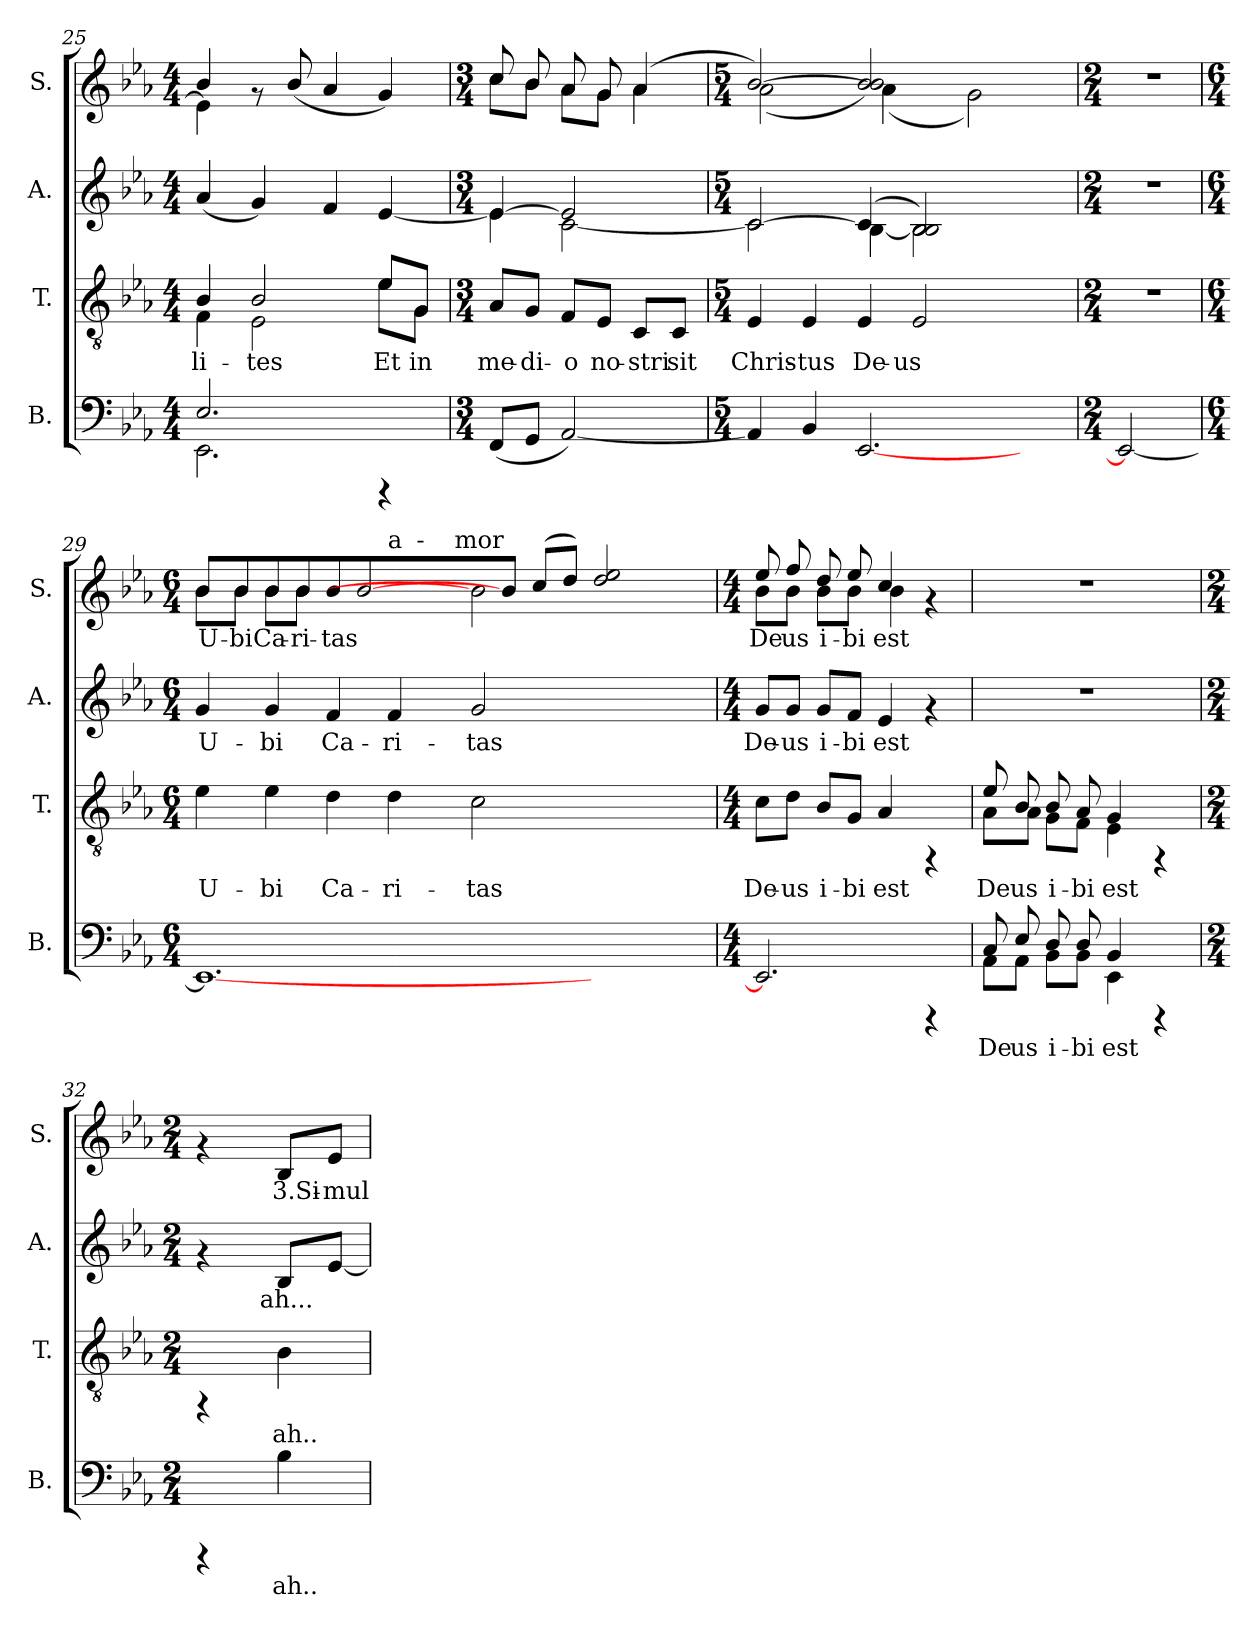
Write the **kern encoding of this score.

**kern	**text	**kern	**text	**kern	**text	**kern	**text
*part4	*part4	*part3	*part3	*part2	*part2	*part1	*part1
*staff4	*staff4	*staff3	*staff3	*staff2	*staff2	*staff1	*staff1
*I"B.	*	*I"T.	*	*I"A.	*	*I"S.	*
*I'B.	*	*I'T.	*	*I'A.	*	*I'S.	*
*clefF4	*	*clefGv2	*	*clefG2	*	*clefG2	*
*k[b-e-a-]	*	*k[b-e-a-]	*	*k[b-e-a-]	*	*k[b-e-a-]	*
*E-:	*	*E-:	*	*E-:	*	*E-:	*
*M4/4	*	*M4/4	*	*M4/4	*	*M4/4	*
=25	=25	=25	=25	=25	=25	=25	=25
*^	*	*	*	*	*	*	*
!	!	!LO:LY:b:cj	!	!LO:LY:b:cj	!	!LO:LY:b:cj	!	!LO:LY:b:cj
*	*	*	*^	*	*	*	*^	*
2.E-/	2.EE-\	.	4B-/	4F\	li-	(<4a-/	.	4b-/	4e-\]	.
!	!	!	!	!	!LO:LY:b:cj	!	!LO:LY:b:cj	!	!	!
.	.	.	2B-/	2E-\	-tes	4g/)	.	8rf	2.ryy	.
!	!	!	!	!	!	!	!	!	!	!LO:LY:b:cj
.	.	.	.	.	.	.	.	(<8b-/	.	.
!	!	!	!	!	!	!	!LO:LY:b:cj	!	!	!LO:LY:b:cj
.	.	.	.	.	.	4f/	.	4a-/	.	.
!	!	!	!	!	!LO:LY:b:cj	!	!LO:LY:b:cj	!	!	!LO:LY:b:cj
4rCCC	4ryy	.	8e-/L	8e-\L	Et	[<4e-/	.	4g/)	.	.
!	!	!	!	!	!LO:LY:b:cj	!	!	!	!	!
.	.	.	8G/J	8G\J	in	.	.	.	.	.
*v	*v	*	*	*	*	*	*	*	*	*
*	*	*v	*v	*	*	*	*	*	*
=26	=26	=26	=26	=26	=26	=26	=26	=26
*M3/4	*	*M3/4	*	*M3/4	*	*M3/4	*	*
*	*	*^	*	*	*	*	*	*
!	!LO:LY:b:cj	!	!	!LO:LY:b:cj	!	!LO:LY:b:cj	!	!	!LO:LY:b:cj
*	*	*v	*v	*	*^	*	*	*	*
(<8FF/L	.	8A-/L	me-	4e-/_>	4e-\	.	8cc/L	8cc\L	.
!	!LO:LY:b:cj	!	!LO:LY:b:cj	!	!	!	!	!	!LO:LY:b:cj
8GG/J	.	8G/J	-di-	.	.	.	8b-/	8b-\J	.
!	!LO:LY:b:cj	!	!LO:LY:b:cj	!	!	!LO:LY:b:cj	!	!	!LO:LY:b:cj
[<2AA-/)	.	8F/L	-o	2e-/]	[<2c\	.	8a-/	8a-\L	.
!	!	!	!LO:LY:b:cj	!	!	!	!	!	!LO:LY:b:cj
.	.	8E-/J	no-	.	.	.	8g/	8g\J	.
!	!	!	!LO:LY:b:cj	!	!	!	!	!	!LO:LY:b:cj
.	.	8C/L	-stri	.	.	.	(<4a-/	4a-\	.
!	!	!	!LO:LY:b:cj	!	!	!	!	!	!
.	.	8C/J	sit	.	.	.	.	.	.
=27	=27	=27	=27	=27	=27	=27	=27	=27	=27
*M5/4	*	*M5/4	*	*M5/4	*	*	*M5/4	*	*
!	!LO:LY:b:cj	!	!LO:LY:b:cj	!	!	!LO:LY:b:cj	!	!	!LO:LY:b:cj
4AA-/]	.	4E-/	Chris-	2c/_>	2c\	.	[>2b-/)	(<2a-\	.
!	!LO:LY:b:cj	!	!LO:LY:b:cj	!	!	!	!	!	!
4BB-/	.	4E-/	-tus	.	.	.	.	.	.
!	!LO:LY:b:cj	!	!LO:LY:b:cj	!	!	!LO:LY:b:cj	!	!	!LO:LY:b:cj
[<2.EE-/	.	4E-/	De-	(>4c/]	[<4B-\	.	2b-/ 2b-/])	(<4a-\	.
!	!	!	!LO:LY:b:cj	!	!	!LO:LY:b:cj	!	!	!
.	.	2E-/	-us	2B-/ 2B-/ 2B-/])	2B-\	.	.	2.ryy	.
!	!	!	!	!	!	!	!	!	!LO:LY:b:cj
.	.	.	.	.	.	.	2g\)	.	.
4ryy	.	4ryy	.	4ryy	4ryy	.	.	.	.
*	*	*	*	*v	*v	*	*	*	*
*	*	*	*	*	*	*v	*v	*
!!LO:LB:g=z
=28	=28	=28	=28	=28	=28	=28	=28
*M2/4	*	*M2/4	*	*M2/4	*	*M2/4	*
*	*	*	*	*^	*	*	*
!	!LO:LY:b:cj	!	!	!	!	!	!	!
*	*	*	*	*v	*v	*	*	*
2EE-/_<	.	2r	.	2r	.	2r	.
=29	=29	=29	=29	=29	=29	=29	=29
*M6/4	*	*M6/4	*	*M6/4	*	*M6/4	*
!	!	!	!	!	!	!LO:TX:a:t=U - bi ca - ri -tas et	!
!	!LO:LY:b:cj	!	!LO:LY:b:cj	!	!LO:LY:b:cj	!	!LO:LY:b:cj
*	*	*	*	*	*	*^	*
*	*	*	*	*	*	*	*^	*
*	*	*	*	*	*	*	*	*^	*
*	*	*	*	*	*	*	*	*	*^	*
1.EE-_<	.	4e-\	U-	4g/	U-	8b-/L	8b-\L	2.ryy	2ryy	2ryy	U-
!	!	!	!	!	!	!	!	!	!	!	!LO:LY:b:cj
.	.	.	.	.	.	8b-/	8b-\J	.	.	.	-bi
!	!	!	!LO:LY:b:cj	!	!LO:LY:b:cj	!	!	!	!	!	!LO:LY:b:cj
.	.	4e-\	-bi	4g/	-bi	8b-/	8b-\L	.	.	.	Ca-
!	!	!	!	!	!	!	!	!	!	!	!LO:LY:b:cj
.	.	.	.	.	.	8b-/	8b-\J	.	.	.	-ri-
!	!	!	!LO:LY:b:cj	!	!LO:LY:b:cj	!	!	!	!	!	!LO:LY:b:cj
.	.	4d\	Ca-	4f/	Ca-	8b-/	2ryy	.	4ryy	4ryy	tas
.	.	.	.	.	.	[<2b-\	.	.	.	.	.
!	!	!	!	!	!	!	!	!LO:TX:a:t=a	!	!	!
!	!	!	!LO:LY:b:cj	!	!LO:LY:b:cj	!	!	!	!	!	!
.	.	4d\	-ri-	4f/	-ri-	.	.	1ryy	16..ryy	8ryy	.
!	!	!	!	!	!	!	!	!	!LO:TX:a:t=-	!	!
.	.	.	.	.	.	.	.	.	1ryy	.	.
.	.	.	.	.	.	.	.	.	.	16ryy	.
.	.	.	.	.	.	.	.	.	.	64ryy	.
!	!	!	!	!	!	!	!	!	!	!LO:TX:a:t=mor	!
.	.	.	.	.	.	.	.	.	.	1ryy	.
!	!	!	!LO:LY:b:cj	!	!LO:LY:b:cj	!	!	!	!	!	!LO:LY:b:cj
.	.	2c\	-tas	2g/	-tas	.	2b-\]	.	.	.	.
!	!	!	!	!	!	!	!	!	!	!	!LO:LY:b:cj
.	.	.	.	.	.	8b-/J	.	.	.	.	.
!	!	!	!	!	!	!	!	!	!	!	!LO:LY:b:cj
.	.	.	.	.	.	(>8cc/L	.	.	.	.	-
!	!	!	!	!	!	!	!	!	!	!	!LO:LY:b:cj
.	.	.	.	.	.	8dd/J)	.	.	.	.	.
2ryy	.	2ryy	.	2ryy	.	2ee-/ 2dd/	2ryy	.	.	.	.
.	.	.	.	.	.	.	.	4ryy	.	.	.
.	.	.	.	.	.	.	.	.	8ryy	.	.
.	.	.	.	.	.	.	.	.	.	32.ryy	.
.	.	.	.	.	.	.	.	.	64ryy	.	.
*	*	*	*	*	*	*v	*v	*v	*v	*v	*
=30	=30	=30	=30	=30	=30	=30	=30
*M4/4	*	*M4/4	*	*M4/4	*	*M4/4	*
*	*	*	*	*	*	*^	*
*	*	*	*	*	*	*	*^	*
*	*	*	*	*	*	*	*	*^	*
*	*	*	*	*	*	*	*	*	*^	*
!	!LO:LY:b:cj	!	!LO:LY:b:cj	!	!LO:LY:b:cj	!	!	!	!	!	!LO:LY:b:cj
*	*	*	*	*	*	*	*v	*v	*v	*v	*
2.EE-/]	.	8c\L	De-	8g/L	De-	8ee-/L	8b-\L	De
!	!	!	!LO:LY:b:cj	!	!LO:LY:b:cj	!	!	!LO:LY:b:cj
.	.	8d\J	-us	8g/J	-us	8ff/	8b-\J	us
!	!	!	!LO:LY:b:cj	!	!LO:LY:b:cj	!	!	!LO:LY:b:cj
.	.	8B-/L	i-	8g/L	i-	8dd/	8b-\L	i-
!	!	!	!LO:LY:b:cj	!	!LO:LY:b:cj	!	!	!LO:LY:b:cj
.	.	8G/J	-bi	8f/J	-bi	8ee-/	8b-\J	-bi
!	!	!	!LO:LY:b:cj	!	!LO:LY:b:cj	!	!	!LO:LY:b:cj
.	.	4A-/	est	4e-/	est	4cc/	4b-\	est
4rCCC	.	4rFF	.	4rf	.	4rf	4ryy	.
=31	=31	=31	=31	=31	=31	=31	=31	=31
*^	*	*	*	*	*	*	*	*
!	!	!LO:LY:b:cj	!	!LO:LY:b:cj	!	!	!	!	!
*	*	*	*^	*	*	*	*v	*v	*
8C/L	8AA-\L	De	8e-/L	8A-\L	De	1r	.	1r	.
!	!	!LO:LY:b:cj	!	!	!LO:LY:b:cj	!	!	!	!
8E-/	8AA-\J	us	8B-/	8A-\J	us	.	.	.	.
!	!	!LO:LY:b:cj	!	!	!LO:LY:b:cj	!	!	!	!
8D/	8BB-\L	i-	8B-/	8G\L	i-	.	.	.	.
!	!	!LO:LY:b:cj	!	!	!LO:LY:b:cj	!	!	!	!
8D/	8BB-\J	-bi	8A-/	8F\J	-bi	.	.	.	.
!	!	!LO:LY:b:cj	!	!	!LO:LY:b:cj	!	!	!	!
4BB-/	4EE-\	est	4G/	4E-\	est	.	.	.	.
4rCCC	4ryy	.	4rFF	4ryy	.	.	.	.	.
*v	*v	*	*	*	*	*	*	*	*
*	*	*v	*v	*	*	*	*	*
!!LO:PB:g=z
=32	=32	=32	=32	=32	=32	=32	=32
*M2/4	*	*M2/4	*	*M2/4	*	*M2/4	*
*	*	*	*	*^	*	*	*
4rCCC	.	4rFF	.	4rf	8ryy	.	4rf	.
.	.	.	.	.	16ryy	.	.	.
.	.	.	.	.	64ryy	.	.	.
!	!	!	!	!	!LO:TX:b:t=ah...	!	!	!
.	.	.	.	.	4ryy	.	.	.
!	!LO:LY:b:cj	!	!LO:LY:b:cj	!	!	!LO:LY:b:cj	!	!LO:LY:b:cj
4B-\	ah..	4B-\	ah..	8B-/L	.	.	8B-/L	3.Si-
!	!	!	!	!	!	!LO:LY:b:cj	!	!LO:LY:b:cj
.	.	.	.	[<8e-/J	.	.	8e-/J	-mul
.	.	.	.	.	32.ryy	.	.	.
*	*	*	*	*v	*v	*	*	*
=	=	=	=	=	=	=	=
*-	*-	*-	*-	*-	*-	*-	*-
